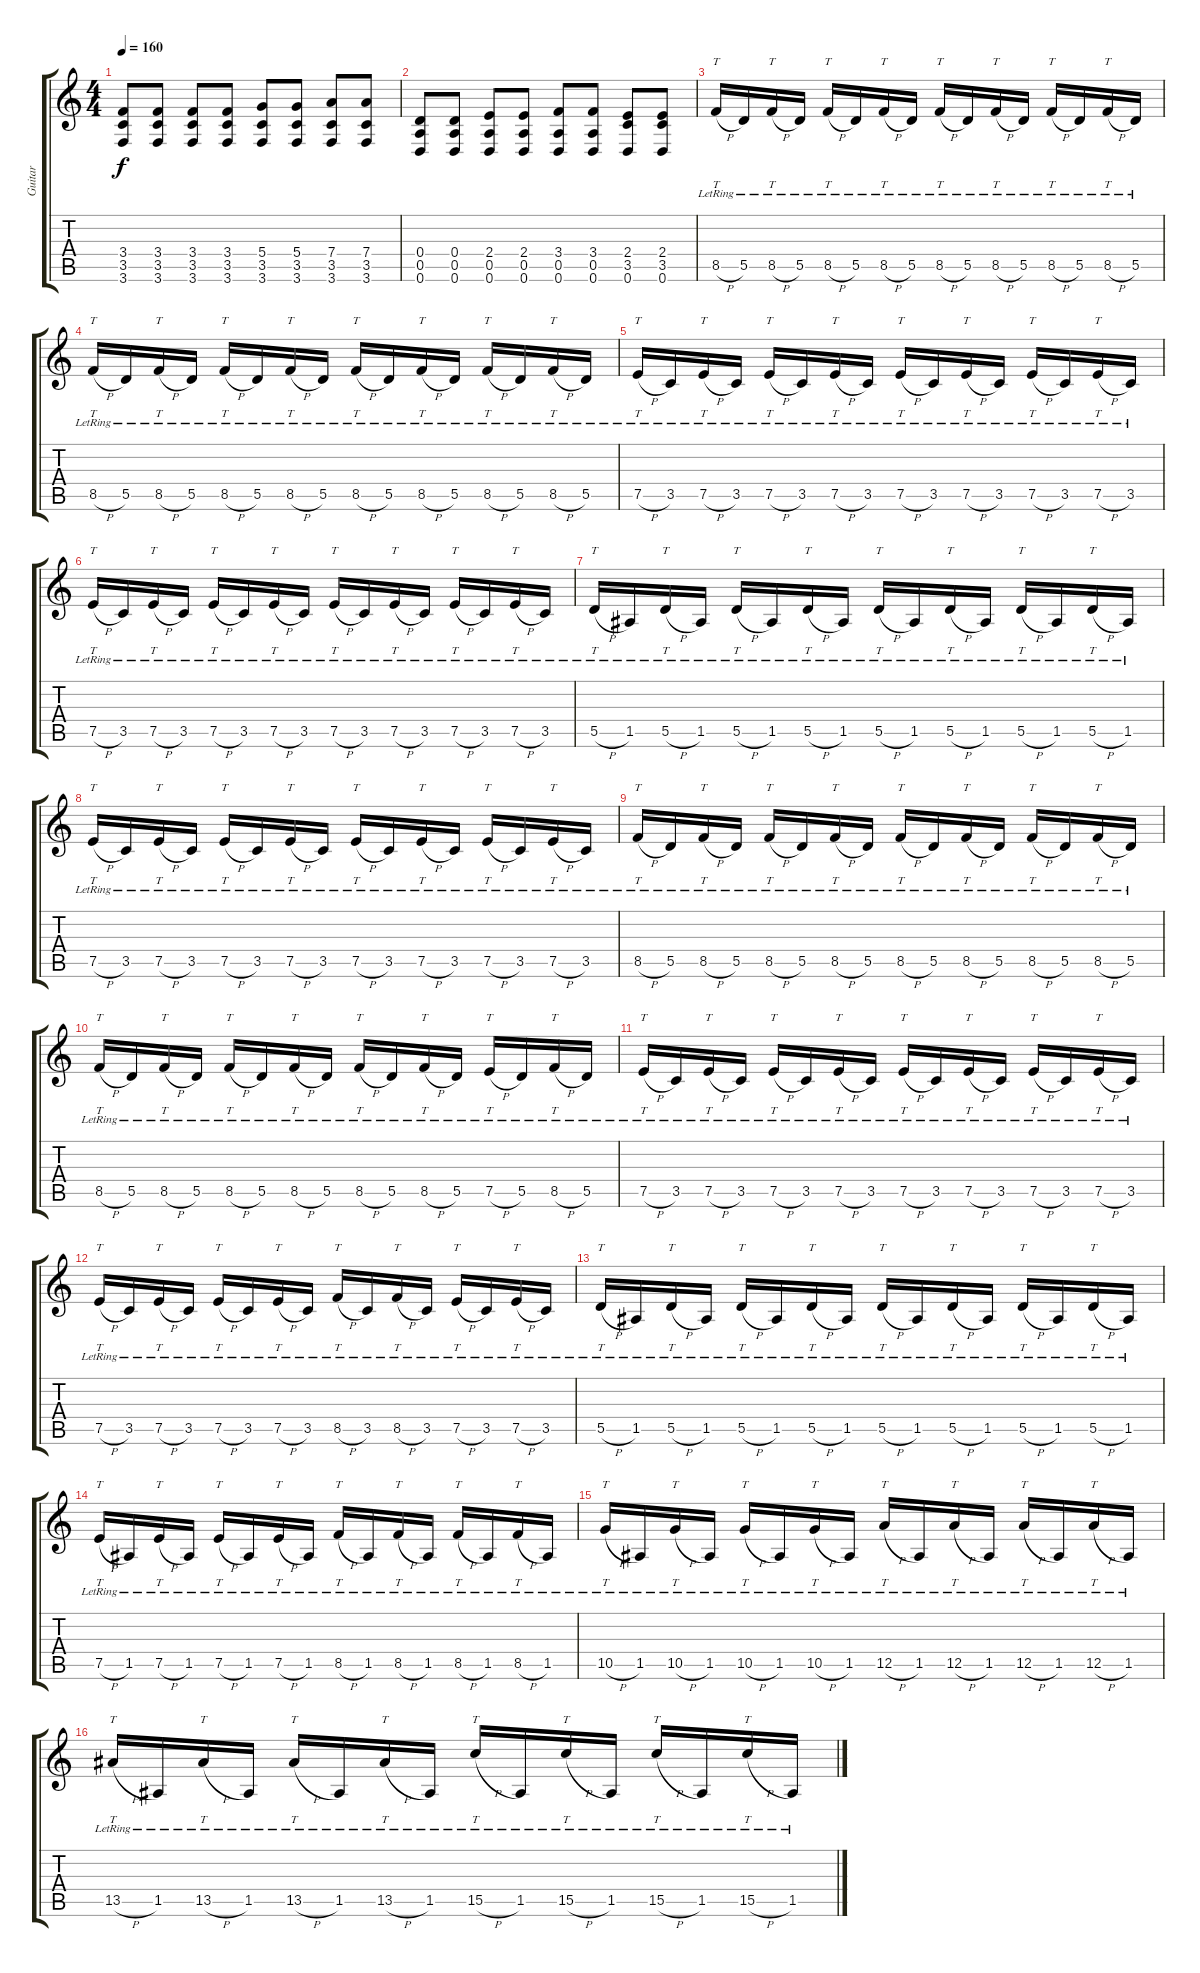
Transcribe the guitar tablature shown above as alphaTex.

\track ("Guitar" "Guitar") {instrument distortionguitar}
\staff {score tabs}
\tuning (E4 B3 G3 D3 A2 D2) {hide}
\ts (4 4)
\tempo 160
\clef g2
\ks c
(3.4 3.5 3.6).8{dy f} (3.4 3.5 3.6).8 (3.4 3.5 3.6).8 (3.4 3.5 3.6).8 (5.4 3.5 3.6).8 (5.4 3.5 3.6).8 (7.4 3.5 3.6).8 (7.4 3.5 3.6).8 |
(0.4 0.5 0.6).8 (0.4 0.5 0.6).8 (2.4 0.5 0.6).8 (2.4 0.5 0.6).8 (3.4 0.5 0.6).8 (3.4 0.5 0.6).8 (2.4 3.5 0.6).8 (2.4 3.5 0.6).8 |
8.5{h lr}.16{tt} 5.5{lr}.16 8.5{h lr}.16{tt} 5.5{lr}.16 8.5{h lr}.16{tt} 5.5{lr}.16 8.5{h lr}.16{tt} 5.5{lr}.16 8.5{h lr}.16{tt} 5.5{lr}.16 8.5{h lr}.16{tt} 5.5{lr}.16 8.5{h lr}.16{tt} 5.5{lr}.16 8.5{h lr}.16{tt} 5.5{lr}.16 |
8.5{h lr}.16{tt} 5.5{lr}.16 8.5{h lr}.16{tt} 5.5{lr}.16 8.5{h lr}.16{tt} 5.5{lr}.16 8.5{h lr}.16{tt} 5.5{lr}.16 8.5{h lr}.16{tt} 5.5{lr}.16 8.5{h lr}.16{tt} 5.5{lr}.16 8.5{h lr}.16{tt} 5.5{lr}.16 8.5{h lr}.16{tt} 5.5{lr}.16 |
7.5{h lr}.16{tt} 3.5{lr}.16 7.5{h lr}.16{tt} 3.5{lr}.16 7.5{h lr}.16{tt} 3.5{lr}.16 7.5{h lr}.16{tt} 3.5{lr}.16 7.5{h lr}.16{tt} 3.5{lr}.16 7.5{h lr}.16{tt} 3.5{lr}.16 7.5{h lr}.16{tt} 3.5{lr}.16 7.5{h lr}.16{tt} 3.5{lr}.16 |
7.5{h lr}.16{tt} 3.5{lr}.16 7.5{h lr}.16{tt} 3.5{lr}.16 7.5{h lr}.16{tt} 3.5{lr}.16 7.5{h lr}.16{tt} 3.5{lr}.16 7.5{h lr}.16{tt} 3.5{lr}.16 7.5{h lr}.16{tt} 3.5{lr}.16 7.5{h lr}.16{tt} 3.5{lr}.16 7.5{h lr}.16{tt} 3.5{lr}.16 |
5.5{h lr}.16{tt} 1.5{lr}.16 5.5{h lr}.16{tt} 1.5{lr}.16 5.5{h lr}.16{tt} 1.5{lr}.16 5.5{h lr}.16{tt} 1.5{lr}.16 5.5{h lr}.16{tt} 1.5{lr}.16 5.5{h lr}.16{tt} 1.5{lr}.16 5.5{h lr}.16{tt} 1.5{lr}.16 5.5{h lr}.16{tt} 1.5{lr}.16 |
7.5{h lr}.16{tt} 3.5{lr}.16 7.5{h lr}.16{tt} 3.5{lr}.16 7.5{h lr}.16{tt} 3.5{lr}.16 7.5{h lr}.16{tt} 3.5{lr}.16 7.5{h lr}.16{tt} 3.5{lr}.16 7.5{h lr}.16{tt} 3.5{lr}.16 7.5{h lr}.16{tt} 3.5{lr}.16 7.5{h lr}.16{tt} 3.5{lr}.16 |
8.5{h lr}.16{tt} 5.5{lr}.16 8.5{h lr}.16{tt} 5.5{lr}.16 8.5{h lr}.16{tt} 5.5{lr}.16 8.5{h lr}.16{tt} 5.5{lr}.16 8.5{h lr}.16{tt} 5.5{lr}.16 8.5{h lr}.16{tt} 5.5{lr}.16 8.5{h lr}.16{tt} 5.5{lr}.16 8.5{h lr}.16{tt} 5.5{lr}.16 |
8.5{h lr}.16{tt} 5.5{lr}.16 8.5{h lr}.16{tt} 5.5{lr}.16 8.5{h lr}.16{tt} 5.5{lr}.16 8.5{h lr}.16{tt} 5.5{lr}.16 8.5{h lr}.16{tt} 5.5{lr}.16 8.5{h lr}.16{tt} 5.5{lr}.16 7.5{h lr}.16{tt} 5.5{lr}.16 8.5{h lr}.16{tt} 5.5{lr}.16 |
7.5{h lr}.16{tt} 3.5{lr}.16 7.5{h lr}.16{tt} 3.5{lr}.16 7.5{h lr}.16{tt} 3.5{lr}.16 7.5{h lr}.16{tt} 3.5{lr}.16 7.5{h lr}.16{tt} 3.5{lr}.16 7.5{h lr}.16{tt} 3.5{lr}.16 7.5{h lr}.16{tt} 3.5{lr}.16 7.5{h lr}.16{tt} 3.5{lr}.16 |
7.5{h lr}.16{tt} 3.5{lr}.16 7.5{h lr}.16{tt} 3.5{lr}.16 7.5{h lr}.16{tt} 3.5{lr}.16 7.5{h lr}.16{tt} 3.5{lr}.16 8.5{h lr}.16{tt} 3.5{lr}.16 8.5{h lr}.16{tt} 3.5{lr}.16 7.5{h lr}.16{tt} 3.5{lr}.16 7.5{h lr}.16{tt} 3.5{lr}.16 |
5.5{h lr}.16{tt} 1.5{lr}.16 5.5{h lr}.16{tt} 1.5{lr}.16 5.5{h lr}.16{tt} 1.5{lr}.16 5.5{h lr}.16{tt} 1.5{lr}.16 5.5{h lr}.16{tt} 1.5{lr}.16 5.5{h lr}.16{tt} 1.5{lr}.16 5.5{h lr}.16{tt} 1.5{lr}.16 5.5{h lr}.16{tt} 1.5{lr}.16 |
7.5{h lr}.16{tt} 1.5{lr}.16 7.5{h lr}.16{tt} 1.5{lr}.16 7.5{h lr}.16{tt} 1.5{lr}.16 7.5{h lr}.16{tt} 1.5{lr}.16 8.5{h lr}.16{tt} 1.5{lr}.16 8.5{h lr}.16{tt} 1.5{lr}.16 8.5{h lr}.16{tt} 1.5{lr}.16 8.5{h lr}.16{tt} 1.5{lr}.16 |
10.5{h lr}.16{tt} 1.5{lr}.16 10.5{h lr}.16{tt} 1.5{lr}.16 10.5{h lr}.16{tt} 1.5{lr}.16 10.5{h lr}.16{tt} 1.5{lr}.16 12.5{h lr}.16{tt} 1.5{lr}.16 12.5{h lr}.16{tt} 1.5{lr}.16 12.5{h lr}.16{tt} 1.5{lr}.16 12.5{h lr}.16{tt} 1.5{lr}.16 |
13.5{h lr}.16{tt} 1.5{lr}.16 13.5{h lr}.16{tt} 1.5{lr}.16 13.5{h lr}.16{tt} 1.5{lr}.16 13.5{h lr}.16{tt} 1.5{lr}.16 15.5{h lr}.16{tt} 1.5{lr}.16 15.5{h lr}.16{tt} 1.5{lr}.16 15.5{h lr}.16{tt} 1.5{lr}.16 15.5{h lr}.16{tt} 1.5{lr}.16
